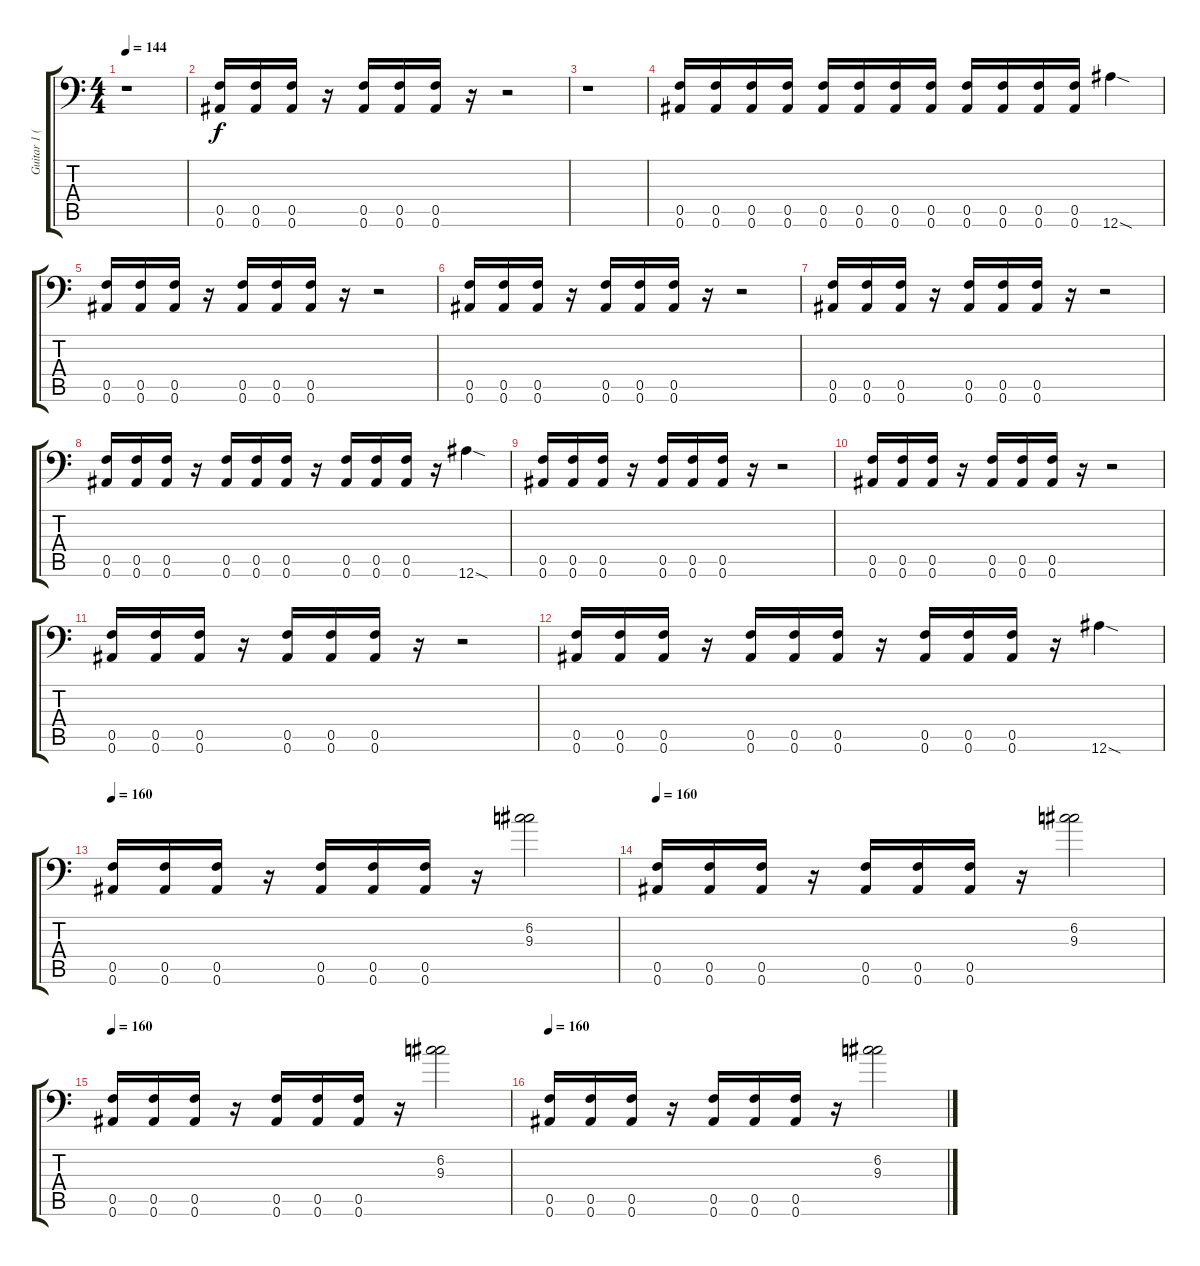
\track ("Guitar 1 (Right)" "Guitar 1 (") {instrument distortionguitar}
\staff {score tabs}
\tuning (C4 G3 Eb3 Bb2 F2 Bb1) {hide}
\ts (4 4)
\tempo 144
\clef f4
\ks c
r.1{dy f} |
(0.5 0.6).16 (0.5 0.6).16 (0.5 0.6).16 r.16 (0.5 0.6).16 (0.5 0.6).16 (0.5 0.6).16 r.16 r.2 |
r.1 |
(0.5 0.6).16 (0.5 0.6).16 (0.5 0.6).16 (0.5 0.6).16 (0.5 0.6).16 (0.5 0.6).16 (0.5 0.6).16 (0.5 0.6).16 (0.5 0.6).16 (0.5 0.6).16 (0.5 0.6).16 (0.5 0.6).16 12.6{sod}.4 |
(0.5 0.6).16 (0.5 0.6).16 (0.5 0.6).16 r.16 (0.5 0.6).16 (0.5 0.6).16 (0.5 0.6).16 r.16 r.2 |
(0.5 0.6).16 (0.5 0.6).16 (0.5 0.6).16 r.16 (0.5 0.6).16 (0.5 0.6).16 (0.5 0.6).16 r.16 r.2 |
(0.5 0.6).16 (0.5 0.6).16 (0.5 0.6).16 r.16 (0.5 0.6).16 (0.5 0.6).16 (0.5 0.6).16 r.16 r.2 |
(0.5 0.6).16 (0.5 0.6).16 (0.5 0.6).16 r.16 (0.5 0.6).16 (0.5 0.6).16 (0.5 0.6).16 r.16 (0.5 0.6).16 (0.5 0.6).16 (0.5 0.6).16 r.16 12.6{sod}.4 |
(0.5 0.6).16 (0.5 0.6).16 (0.5 0.6).16 r.16 (0.5 0.6).16 (0.5 0.6).16 (0.5 0.6).16 r.16 r.2 |
(0.5 0.6).16 (0.5 0.6).16 (0.5 0.6).16 r.16 (0.5 0.6).16 (0.5 0.6).16 (0.5 0.6).16 r.16 r.2 |
(0.5 0.6).16 (0.5 0.6).16 (0.5 0.6).16 r.16 (0.5 0.6).16 (0.5 0.6).16 (0.5 0.6).16 r.16 r.2 |
(0.5 0.6).16 (0.5 0.6).16 (0.5 0.6).16 r.16 (0.5 0.6).16 (0.5 0.6).16 (0.5 0.6).16 r.16 (0.5 0.6).16 (0.5 0.6).16 (0.5 0.6).16 r.16 12.6{sod}.4 |
\tempo 160
(0.5 0.6).16 (0.5 0.6).16 (0.5 0.6).16 r.16 (0.5 0.6).16 (0.5 0.6).16 (0.5 0.6).16 r.16 (6.2 9.3).2 |
\tempo 160
(0.5 0.6).16 (0.5 0.6).16 (0.5 0.6).16 r.16 (0.5 0.6).16 (0.5 0.6).16 (0.5 0.6).16 r.16 (6.2 9.3).2 |
\tempo 160
(0.5 0.6).16 (0.5 0.6).16 (0.5 0.6).16 r.16 (0.5 0.6).16 (0.5 0.6).16 (0.5 0.6).16 r.16 (6.2 9.3).2 |
\tempo 160
(0.5 0.6).16 (0.5 0.6).16 (0.5 0.6).16 r.16 (0.5 0.6).16 (0.5 0.6).16 (0.5 0.6).16 r.16 (6.2 9.3).2
